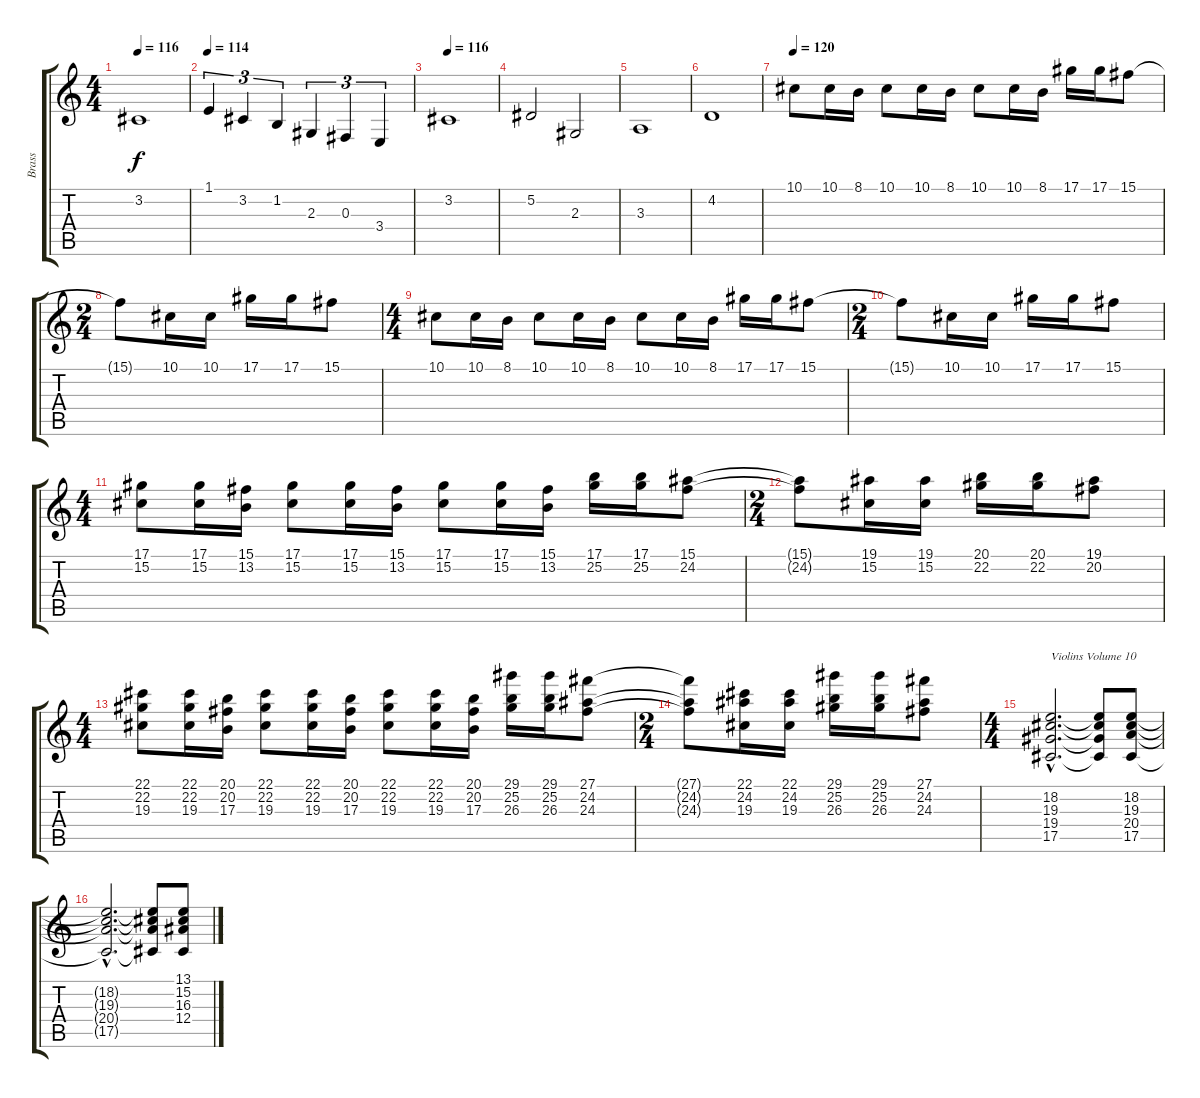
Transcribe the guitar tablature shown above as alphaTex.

\track ("Brass" "Brass") {instrument brasssection}
\staff {score tabs}
\tuning (Eb4 Bb3 Gb3 Db3 Ab2 Eb2) {hide}
\ts (4 4)
\tempo 116
\clef g2
\ks c
3.2.1{dy f} |
\tempo 114
1.1.4{tu (3 2)} 3.2.4{tu (3 2)} 1.2.4{tu (3 2)} 2.3.4{tu (3 2)} 0.3.4{tu (3 2)} 3.4.4{tu (3 2)} |
\tempo 116
3.2.1 |
5.2.2 2.3.2 |
3.3.1 |
4.2.1 |
\tempo 120
10.1.8 10.1.16 8.1.16 10.1.8 10.1.16 8.1.16 10.1.8 10.1.16 8.1.16 17.1.16 17.1.16 15.1.8 |
\ts (2 4)
15.1{t}.8 10.1.16 10.1.16 17.1.16 17.1.16 15.1.8 |
\ts (4 4)
10.1.8 10.1.16 8.1.16 10.1.8 10.1.16 8.1.16 10.1.8 10.1.16 8.1.16 17.1.16 17.1.16 15.1.8 |
\ts (2 4)
15.1{t}.8 10.1.16 10.1.16 17.1.16 17.1.16 15.1.8 |
\ts (4 4)
(17.1 15.2).8 (17.1 15.2).16 (15.1 13.2).16 (17.1 15.2).8 (17.1 15.2).16 (15.1 13.2).16 (17.1 15.2).8 (17.1 15.2).16 (15.1 13.2).16 (17.1 25.2).16 (17.1 25.2).16 (15.1 24.2).8 |
\ts (2 4)
(15.1{t} 24.2{t}).8 (19.1 15.2).16 (19.1 15.2).16 (20.1 22.2).16 (20.1 22.2).16 (19.1 20.2).8 |
\ts (4 4)
(22.1 22.2 19.3).8 (22.1 22.2 19.3).16 (20.1 20.2 17.3).16 (22.1 22.2 19.3).8 (22.1 22.2 19.3).16 (20.1 20.2 17.3).16 (22.1 22.2 19.3).8 (22.1 22.2 19.3).16 (20.1 20.2 17.3).16 (29.1 25.2 26.3).16 (29.1 25.2 26.3).16 (27.1 24.2 24.3).8 |
\ts (2 4)
(27.1{t} 24.2{t} 24.3{t}).8 (22.1 24.2 19.3).16 (22.1 24.2 19.3).16 (29.1 25.2 26.3).16 (29.1 25.2 26.3).16 (27.1 24.2 24.3).8 |
\ts (4 4)
(18.2{hac} 19.3{hac} 19.4{hac} 17.5{hac}).2{d txt "Violins Volume 10" volume 10 instrument stringensemble1} (18.2{t} 19.3{t} 19.4{t} 17.5{t}).8 (18.2 19.3 20.4 17.5).8 |
(18.2{hac t} 19.3{hac t} 20.4{hac t} 17.5{hac t}).2{d} (18.2{t} 19.3{t} 20.4{t} 17.5{t}).8 (13.1 15.2 16.3 12.4).8
